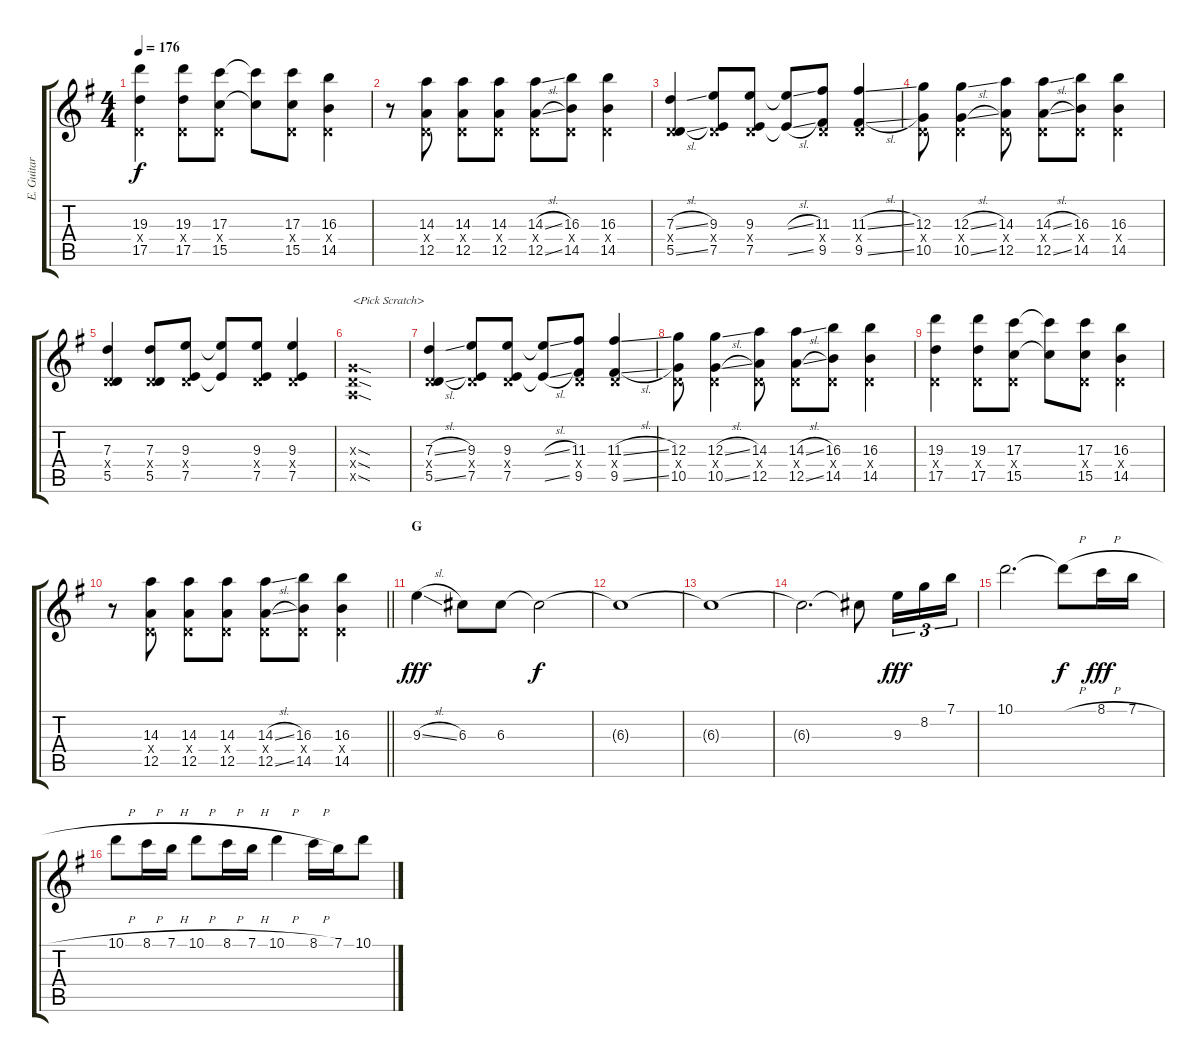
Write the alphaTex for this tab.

\track ("E. Guitar I" "E. Guitar ") {instrument overdrivenguitar}
\staff {score tabs}
\tuning (E4 B3 G3 D3 A2 E2) {hide}
\ts (4 4)
\tempo 176
\clef g2
\ks g
(19.3 0.4{x} 17.5).4{dy f} (19.3 0.4{x} 17.5).8 (17.3 0.4{x} 15.5).8 (17.3{t} 15.5{t}).8 (17.3 0.4{x} 15.5).8 (16.3 0.4{x} 14.5).4 |
r.8 (14.3 0.4{x} 12.5).8 (14.3 0.4{x} 12.5).8 (14.3 0.4{x} 12.5).8 (14.3{sl} 0.4{x} 12.5{sl}).8 (16.3 0.4{x} 14.5).8 (16.3 0.4{x} 14.5).4 |
(7.3{sl} 0.4{x} 5.5{sl}).4 (9.3 0.4{x} 7.5).8 (9.3 0.4{x} 7.5).8 (9.3{sl t} 7.5{sl t}).8 (11.3 0.4{x} 9.5).8 (11.3{sl} 0.4{x} 9.5{sl}).4 |
(12.3 0.4{x} 10.5).8 (12.3{sl} 0.4{x} 10.5{sl}).4 (14.3 0.4{x} 12.5).8 (14.3{sl} 0.4{x} 12.5{sl}).8 (16.3 0.4{x} 14.5).8 (16.3 0.4{x} 14.5).4 |
(7.3 0.4{x} 5.5).4 (7.3 0.4{x} 5.5).8 (9.3 0.4{x} 7.5).8 (9.3{t} 7.5{t}).8 (9.3 0.4{x} 7.5).8 (9.3 0.4{x} 7.5).4 |
(0.3{sod x} 0.4{sod x} 0.5{sod x}).1{txt "<Pick Scratch>"} |
(7.3{sl} 0.4{x} 5.5{sl}).4 (9.3 0.4{x} 7.5).8 (9.3 0.4{x} 7.5).8 (9.3{sl t} 7.5{sl t}).8 (11.3 0.4{x} 9.5).8 (11.3{sl} 0.4{x} 9.5{sl}).4 |
(12.3 0.4{x} 10.5).8 (12.3{sl} 0.4{x} 10.5{sl}).4 (14.3 0.4{x} 12.5).8 (14.3{sl} 0.4{x} 12.5{sl}).8 (16.3 0.4{x} 14.5).8 (16.3 0.4{x} 14.5).4 |
(19.3 0.4{x} 17.5).4 (19.3 0.4{x} 17.5).8 (17.3 0.4{x} 15.5).8 (17.3{t} 15.5{t}).8 (17.3 0.4{x} 15.5).8 (16.3 0.4{x} 14.5).4 |
\barLineRight lightlight
r.8 (14.3 0.4{x} 12.5).8 (14.3 0.4{x} 12.5).8 (14.3 0.4{x} 12.5).8 (14.3{sl} 0.4{x} 12.5{sl}).8 (16.3 0.4{x} 14.5).8 (16.3 0.4{x} 14.5).4 |
\section ("" "G")
9.3{sl}.4{dy fff} 6.3.8 6.3.8 6.3{t}.2{dy f} |
6.3{t}.1 |
6.3{t}.1 |
6.3{t}.2{d} 6.3{t}.8 9.3.16{tu (3 2) dy fff} 8.2.16{tu (3 2)} 7.1.16{tu (3 2)} |
10.1.2{d} 10.1{h t}.8{dy f} 8.1{h}.16{dy fff} 7.1{h}.16 |
10.1{h}.8 8.1{h}.16 7.1{h}.16 10.1{h}.8 8.1{h}.16 7.1{h}.16 10.1{h}.4 8.1{h}.16 7.1.16 10.1{h}.8
